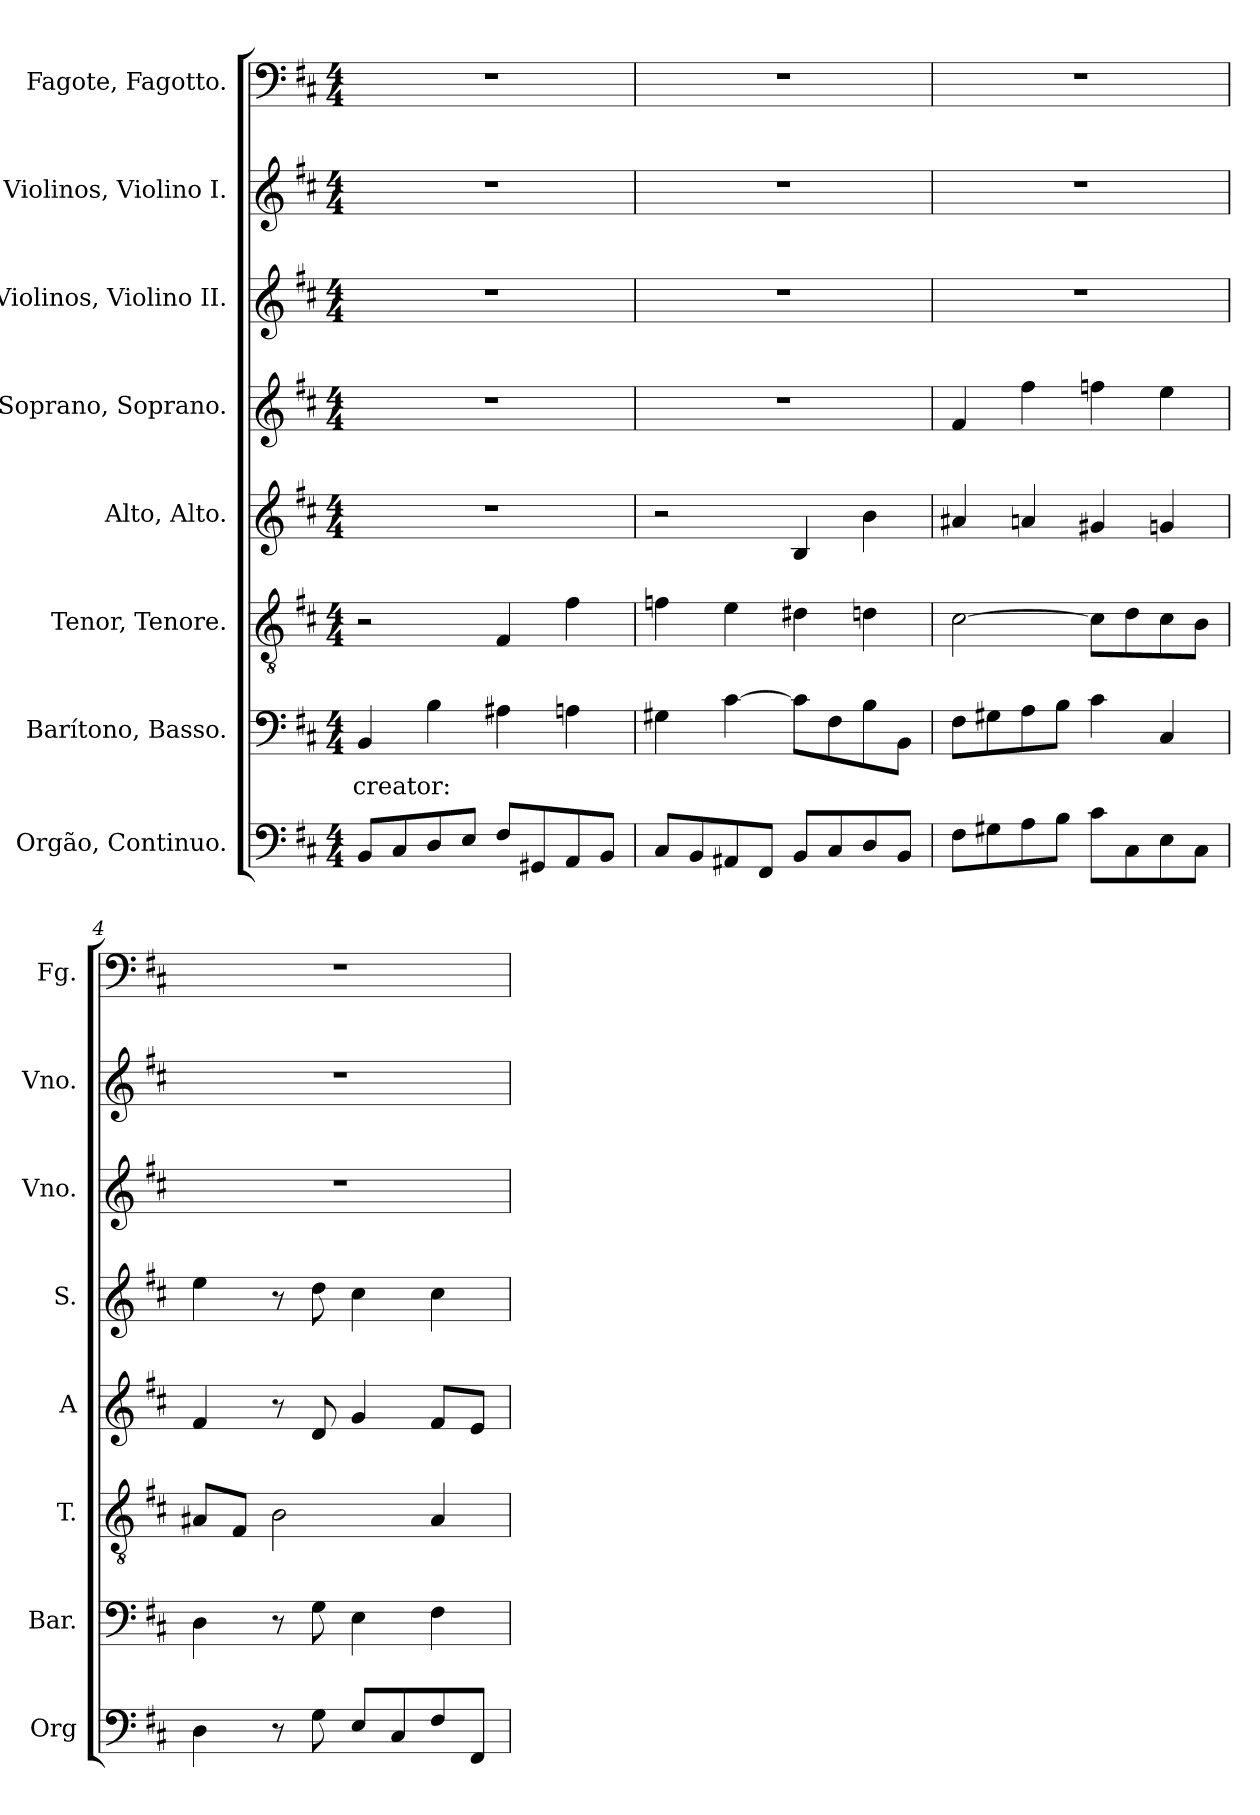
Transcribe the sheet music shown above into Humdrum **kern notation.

**kern	**kern	**text	**kern	**kern	**kern	**kern	**kern	**kern
*part8	*part7	*part7	*part6	*part5	*part4	*part3	*part2	*part1
*staff8	*staff7	*staff7	*staff6	*staff5	*staff4	*staff3	*staff2	*staff1
*I"Orgão, Continuo.	*I"Barítono, Basso.	*	*I"Tenor, Tenore.	*I"Alto, Alto.	*I"Soprano, Soprano.	*I"Violinos, Violino II.	*I"Violinos, Violino I.	*I"Fagote, Fagotto.
*I'Org	*I'Bar.	*	*I'T.	*I'A	*I'S.	*I'Vno.	*I'Vno.	*I'Fg.
*clefF4	*clefF4	*	*clefGv2	*clefG2	*clefG2	*clefG2	*clefG2	*clefF4
*k[f#c#]	*k[f#c#]	*	*k[f#c#]	*k[f#c#]	*k[f#c#]	*k[f#c#]	*k[f#c#]	*k[f#c#]
*M4/4	*M4/4	*	*M4/4	*M4/4	*M4/4	*M4/4	*M4/4	*M4/4
*MM58	*MM58	*	*MM58	*MM58	*MM58	*MM58	*MM58	*MM58
=1	=1	=1	=1	=1	=1	=1	=1	=1
!	!	!LO:LY:b	!	!	!	!	!	!
8BB/L	4BB/	creator:	2r	1r	1r	1r	1r	1r
8C#/	.	.	.	.	.	.	.	.
8D/	4B\	.	.	.	.	.	.	.
8E/J	.	.	.	.	.	.	.	.
8F#/L	4A#X\	.	4F#/	.	.	.	.	.
8GG#X/	.	.	.	.	.	.	.	.
8AA/	4An\	.	4f#\	.	.	.	.	.
8BB/J	.	.	.	.	.	.	.	.
=2	=2	=2	=2	=2	=2	=2	=2	=2
8C#/L	4G#X\	.	4fn\	2r	1r	1r	1r	1r
8BB/	.	.	.	.	.	.	.	.
8AA#X/	[4c#\	.	4e\	.	.	.	.	.
8FF#/J	.	.	.	.	.	.	.	.
8BB/L	8c#\L]	.	4d#X\	4B/	.	.	.	.
8C#/	8F#\	.	.	.	.	.	.	.
8D/	8B\	.	4dn\	4b\	.	.	.	.
8BB/J	8BB\J	.	.	.	.	.	.	.
=3	=3	=3	=3	=3	=3	=3	=3	=3
8F#\L	8F#\L	.	[2c#\	4a#X/	4f#/	1r	1r	1r
8G#X\	8G#X\	.	.	.	.	.	.	.
8A\	8A\	.	.	4an/	4ff#\	.	.	.
8B\J	8B\J	.	.	.	.	.	.	.
8c#\L	4c#\	.	8c#\L]	4g#X/	4ffn\	.	.	.
8C#\	.	.	8d\	.	.	.	.	.
8E\	4C#/	.	8c#\	4gn/	4ee\	.	.	.
8C#\J	.	.	8B\J	.	.	.	.	.
!!LO:PB:g=z
=4	=4	=4	=4	=4	=4	=4	=4	=4
4D\	4D\	.	8A#X/L	4f#/	4ee\	1r	1r	1r
.	.	.	8F#/J	.	.	.	.	.
8r	8r	.	2B\	8r	8r	.	.	.
8G\	8G\	.	.	8d/	8dd\	.	.	.
8E/L	4E\	.	.	4g/	4cc#\	.	.	.
8C#/	.	.	.	.	.	.	.	.
8F#/	4F#\	.	4A#/	8f#/L	4cc#\	.	.	.
8FF#/J	.	.	.	8e/J	.	.	.	.
=	=	=	=	=	=	=	=	=
*-	*-	*-	*-	*-	*-	*-	*-	*-
